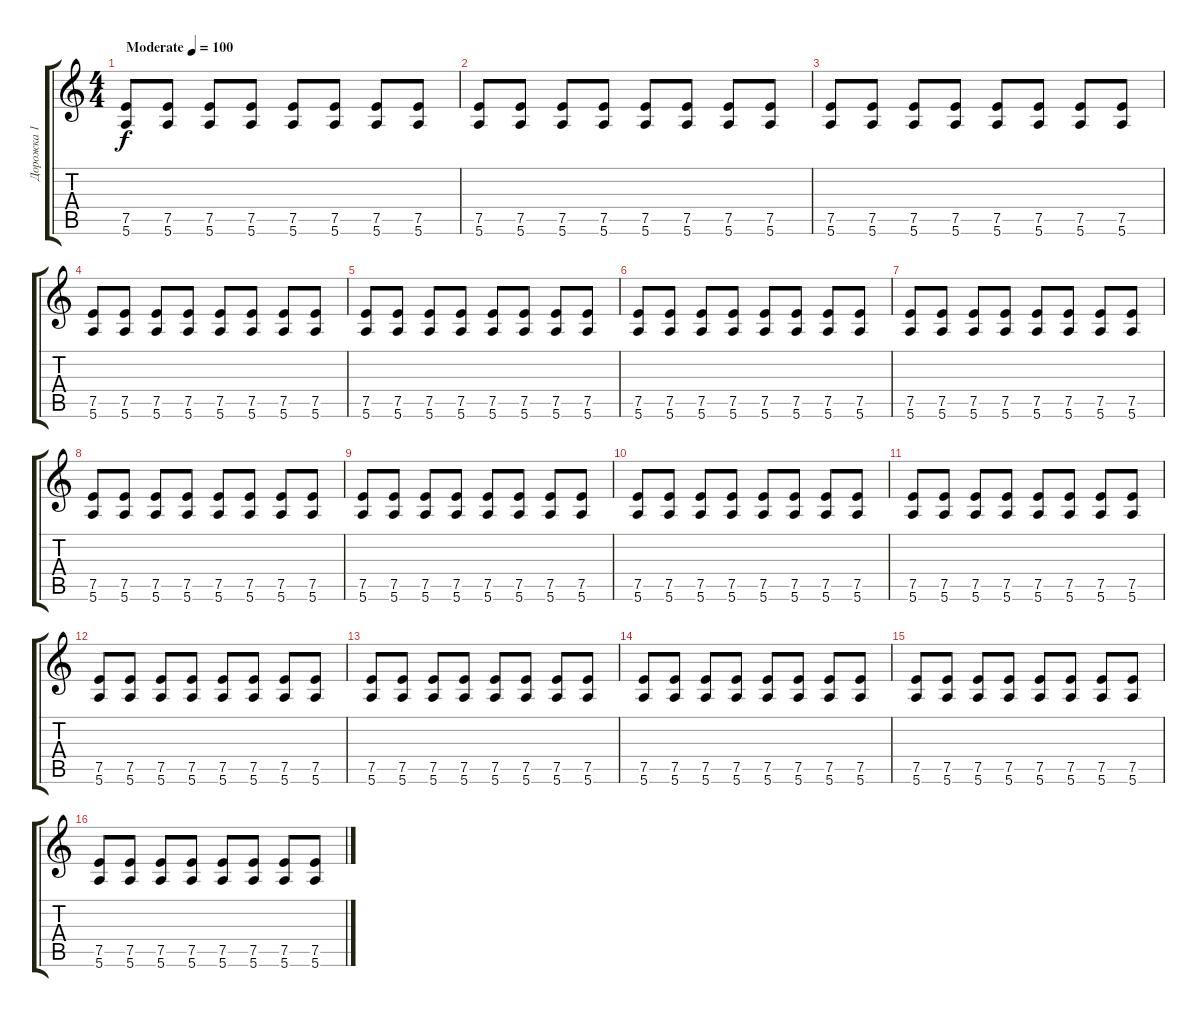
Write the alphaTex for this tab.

\track ("Дорожка 1" "Дорожка 1") {instrument electricguitarclean}
\staff {score tabs}
\tuning (E4 B3 G3 D3 A2 E2) {hide}
\ts (4 4)
\tempo (100 "Moderate")
\clef g2
\ks c
(7.5 5.6).8{dy f instrument electricguitarclean} (7.5 5.6).8 (7.5 5.6).8 (7.5 5.6).8 (7.5 5.6).8 (7.5 5.6).8 (7.5 5.6).8 (7.5 5.6).8 |
(7.5 5.6).8 (7.5 5.6).8 (7.5 5.6).8 (7.5 5.6).8 (7.5 5.6).8 (7.5 5.6).8 (7.5 5.6).8 (7.5 5.6).8 |
(7.5 5.6).8 (7.5 5.6).8 (7.5 5.6).8 (7.5 5.6).8 (7.5 5.6).8 (7.5 5.6).8 (7.5 5.6).8 (7.5 5.6).8 |
(7.5 5.6).8 (7.5 5.6).8 (7.5 5.6).8 (7.5 5.6).8 (7.5 5.6).8 (7.5 5.6).8 (7.5 5.6).8 (7.5 5.6).8 |
(7.5 5.6).8 (7.5 5.6).8 (7.5 5.6).8 (7.5 5.6).8 (7.5 5.6).8 (7.5 5.6).8 (7.5 5.6).8 (7.5 5.6).8 |
(7.5 5.6).8 (7.5 5.6).8 (7.5 5.6).8 (7.5 5.6).8 (7.5 5.6).8 (7.5 5.6).8 (7.5 5.6).8 (7.5 5.6).8 |
(7.5 5.6).8 (7.5 5.6).8 (7.5 5.6).8 (7.5 5.6).8 (7.5 5.6).8 (7.5 5.6).8 (7.5 5.6).8 (7.5 5.6).8 |
(7.5 5.6).8 (7.5 5.6).8 (7.5 5.6).8 (7.5 5.6).8 (7.5 5.6).8 (7.5 5.6).8 (7.5 5.6).8 (7.5 5.6).8 |
(7.5 5.6).8 (7.5 5.6).8 (7.5 5.6).8 (7.5 5.6).8 (7.5 5.6).8 (7.5 5.6).8 (7.5 5.6).8 (7.5 5.6).8 |
(7.5 5.6).8 (7.5 5.6).8 (7.5 5.6).8 (7.5 5.6).8 (7.5 5.6).8 (7.5 5.6).8 (7.5 5.6).8 (7.5 5.6).8 |
(7.5 5.6).8 (7.5 5.6).8 (7.5 5.6).8 (7.5 5.6).8 (7.5 5.6).8 (7.5 5.6).8 (7.5 5.6).8 (7.5 5.6).8 |
(7.5 5.6).8 (7.5 5.6).8 (7.5 5.6).8 (7.5 5.6).8 (7.5 5.6).8 (7.5 5.6).8 (7.5 5.6).8 (7.5 5.6).8 |
(7.5 5.6).8 (7.5 5.6).8 (7.5 5.6).8 (7.5 5.6).8 (7.5 5.6).8 (7.5 5.6).8 (7.5 5.6).8 (7.5 5.6).8 |
(7.5 5.6).8 (7.5 5.6).8 (7.5 5.6).8 (7.5 5.6).8 (7.5 5.6).8 (7.5 5.6).8 (7.5 5.6).8 (7.5 5.6).8 |
(7.5 5.6).8 (7.5 5.6).8 (7.5 5.6).8 (7.5 5.6).8 (7.5 5.6).8 (7.5 5.6).8 (7.5 5.6).8 (7.5 5.6).8 |
(7.5 5.6).8 (7.5 5.6).8 (7.5 5.6).8 (7.5 5.6).8 (7.5 5.6).8 (7.5 5.6).8 (7.5 5.6).8 (7.5 5.6).8
